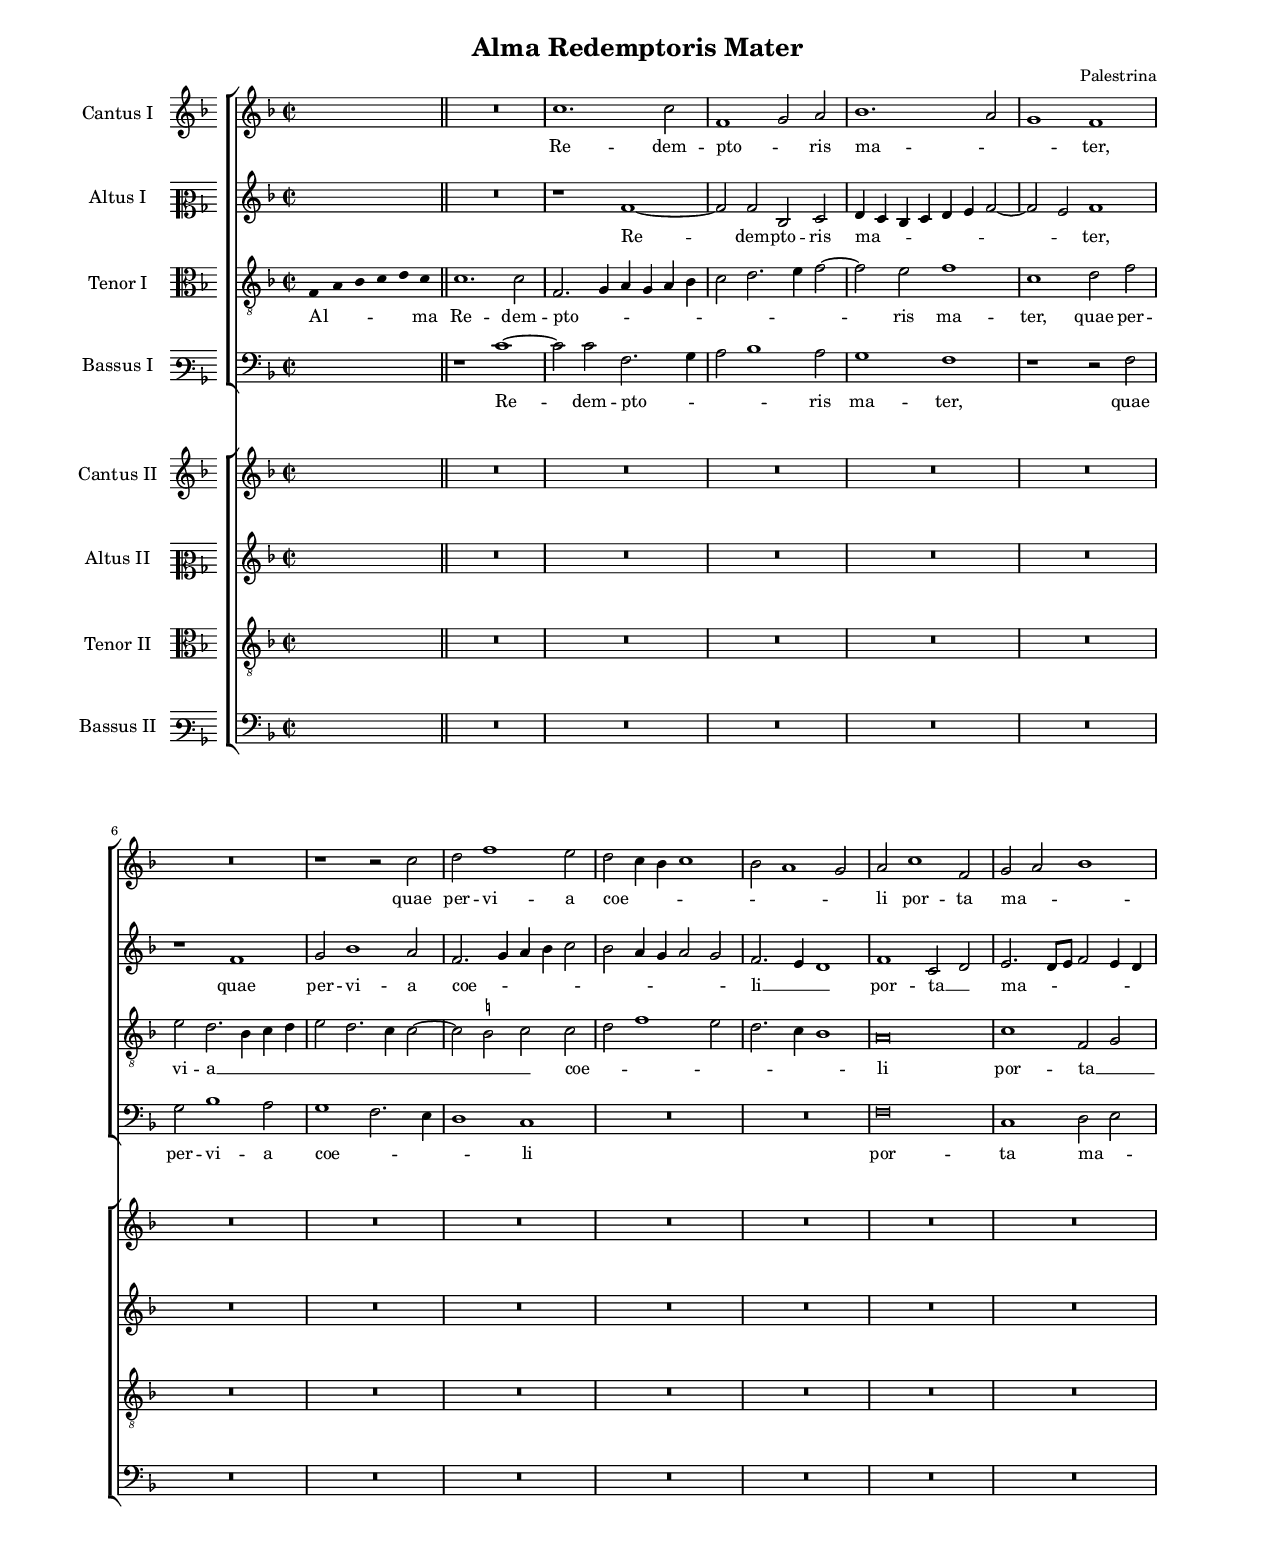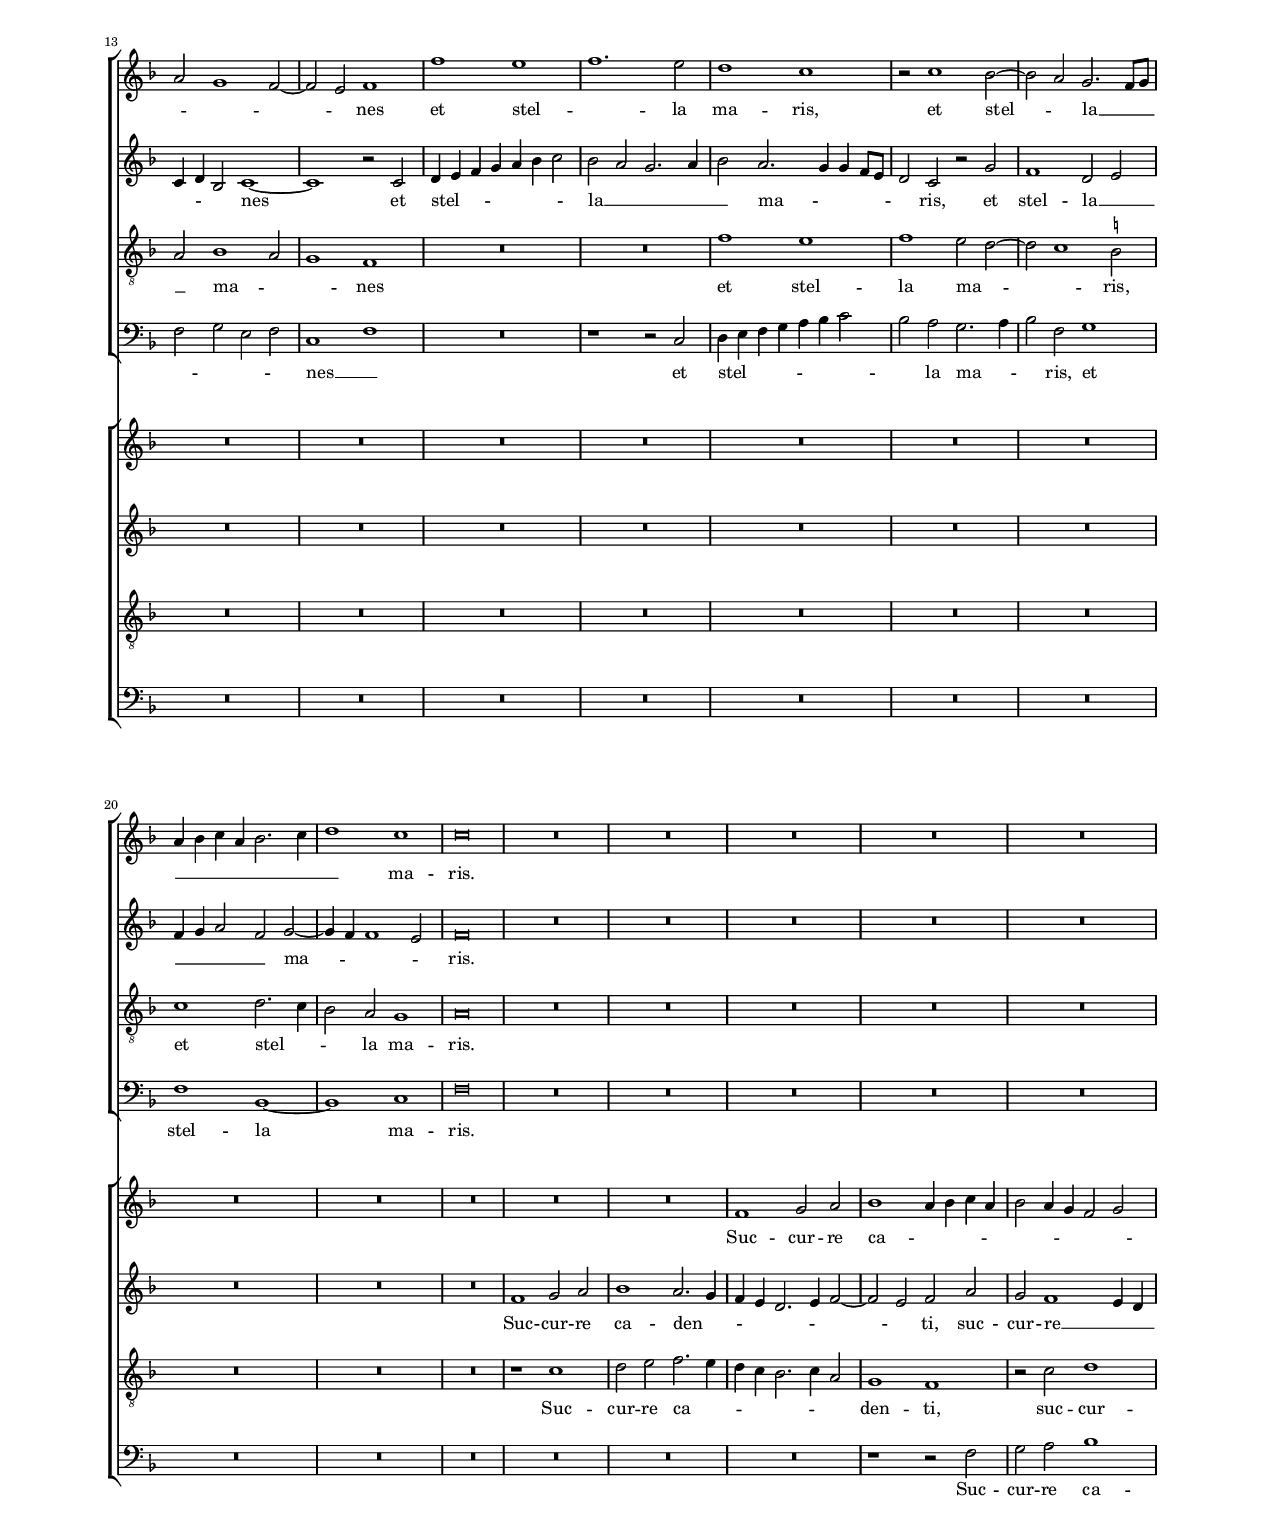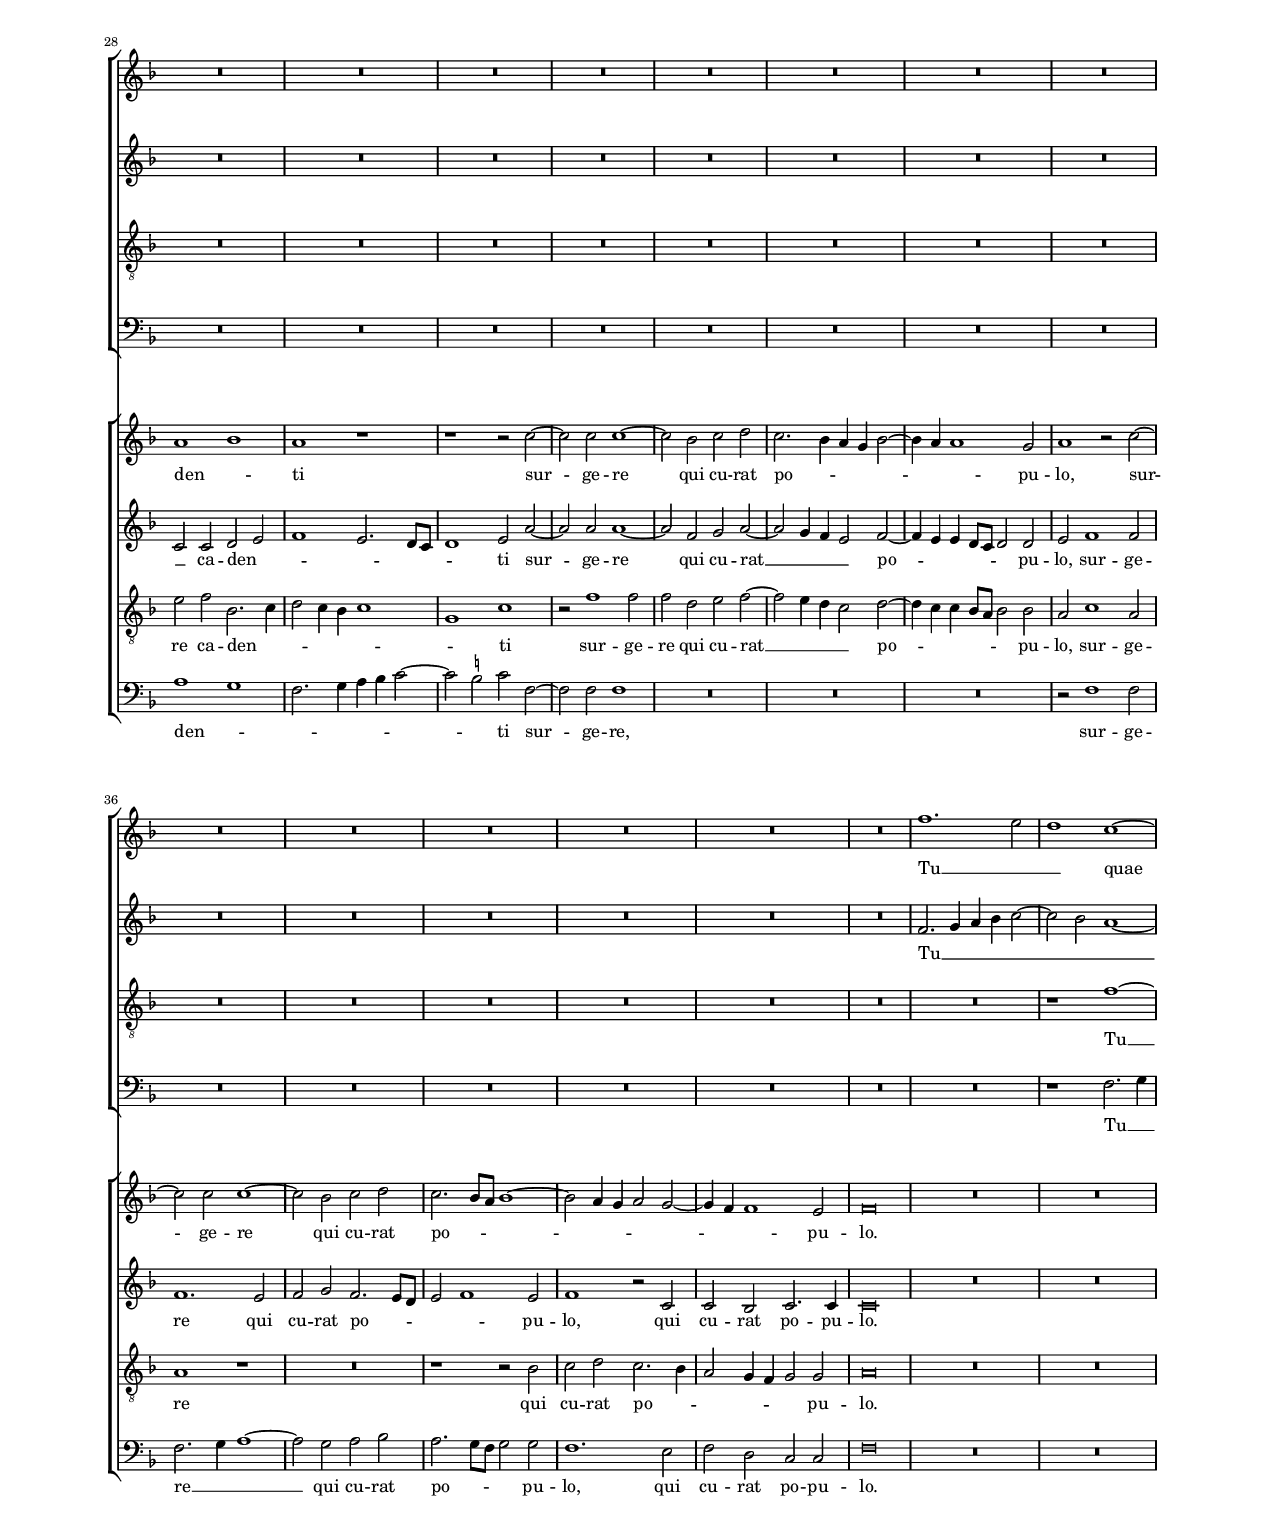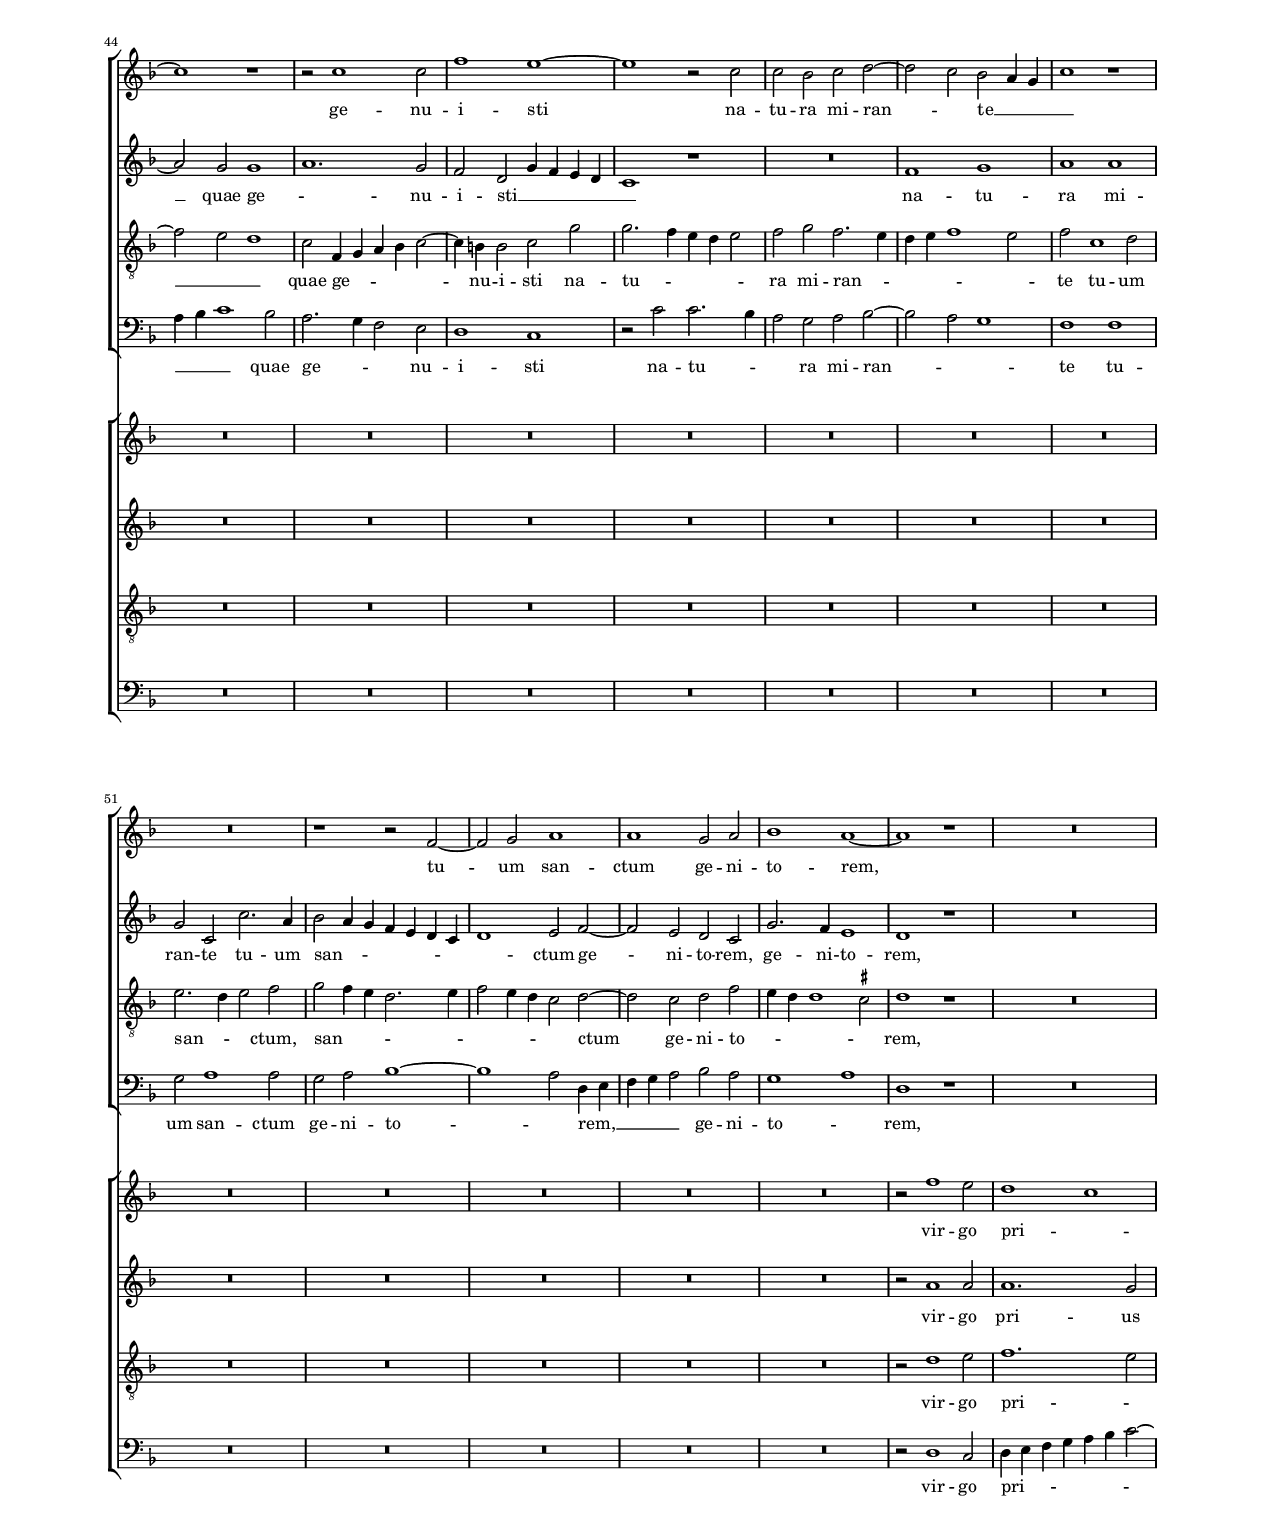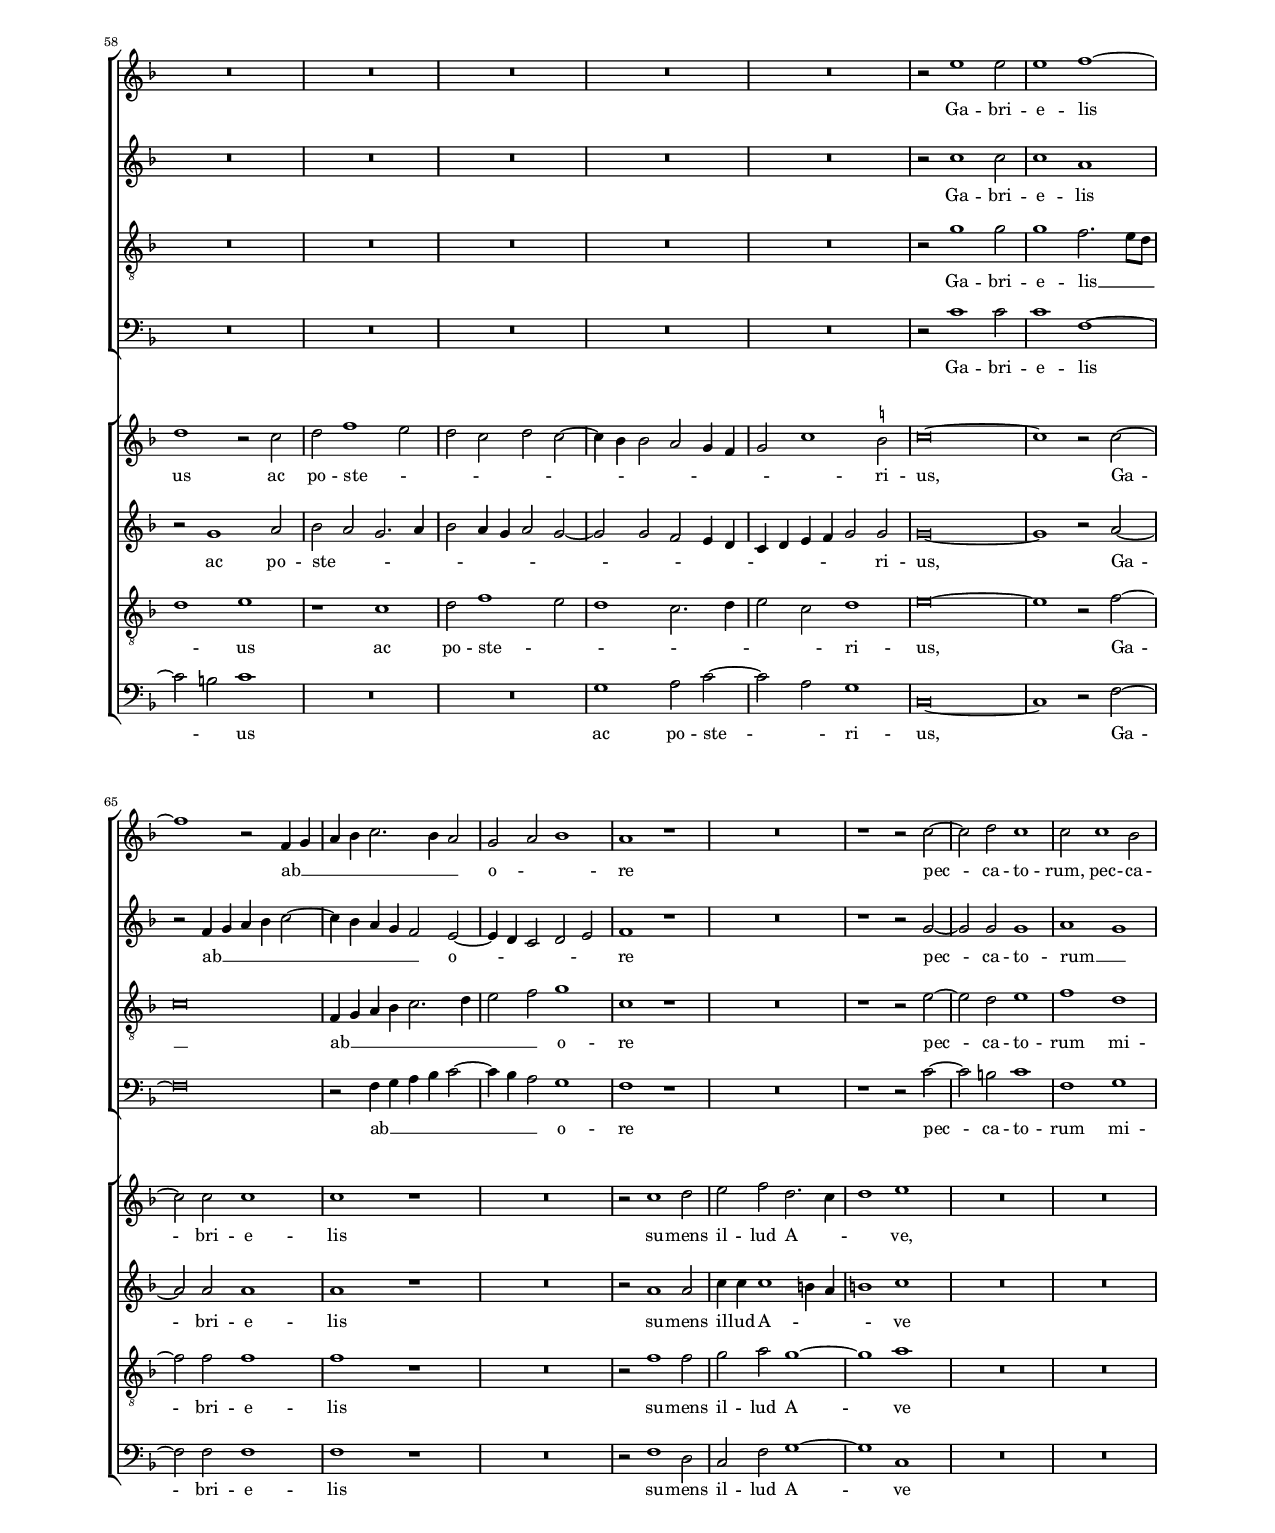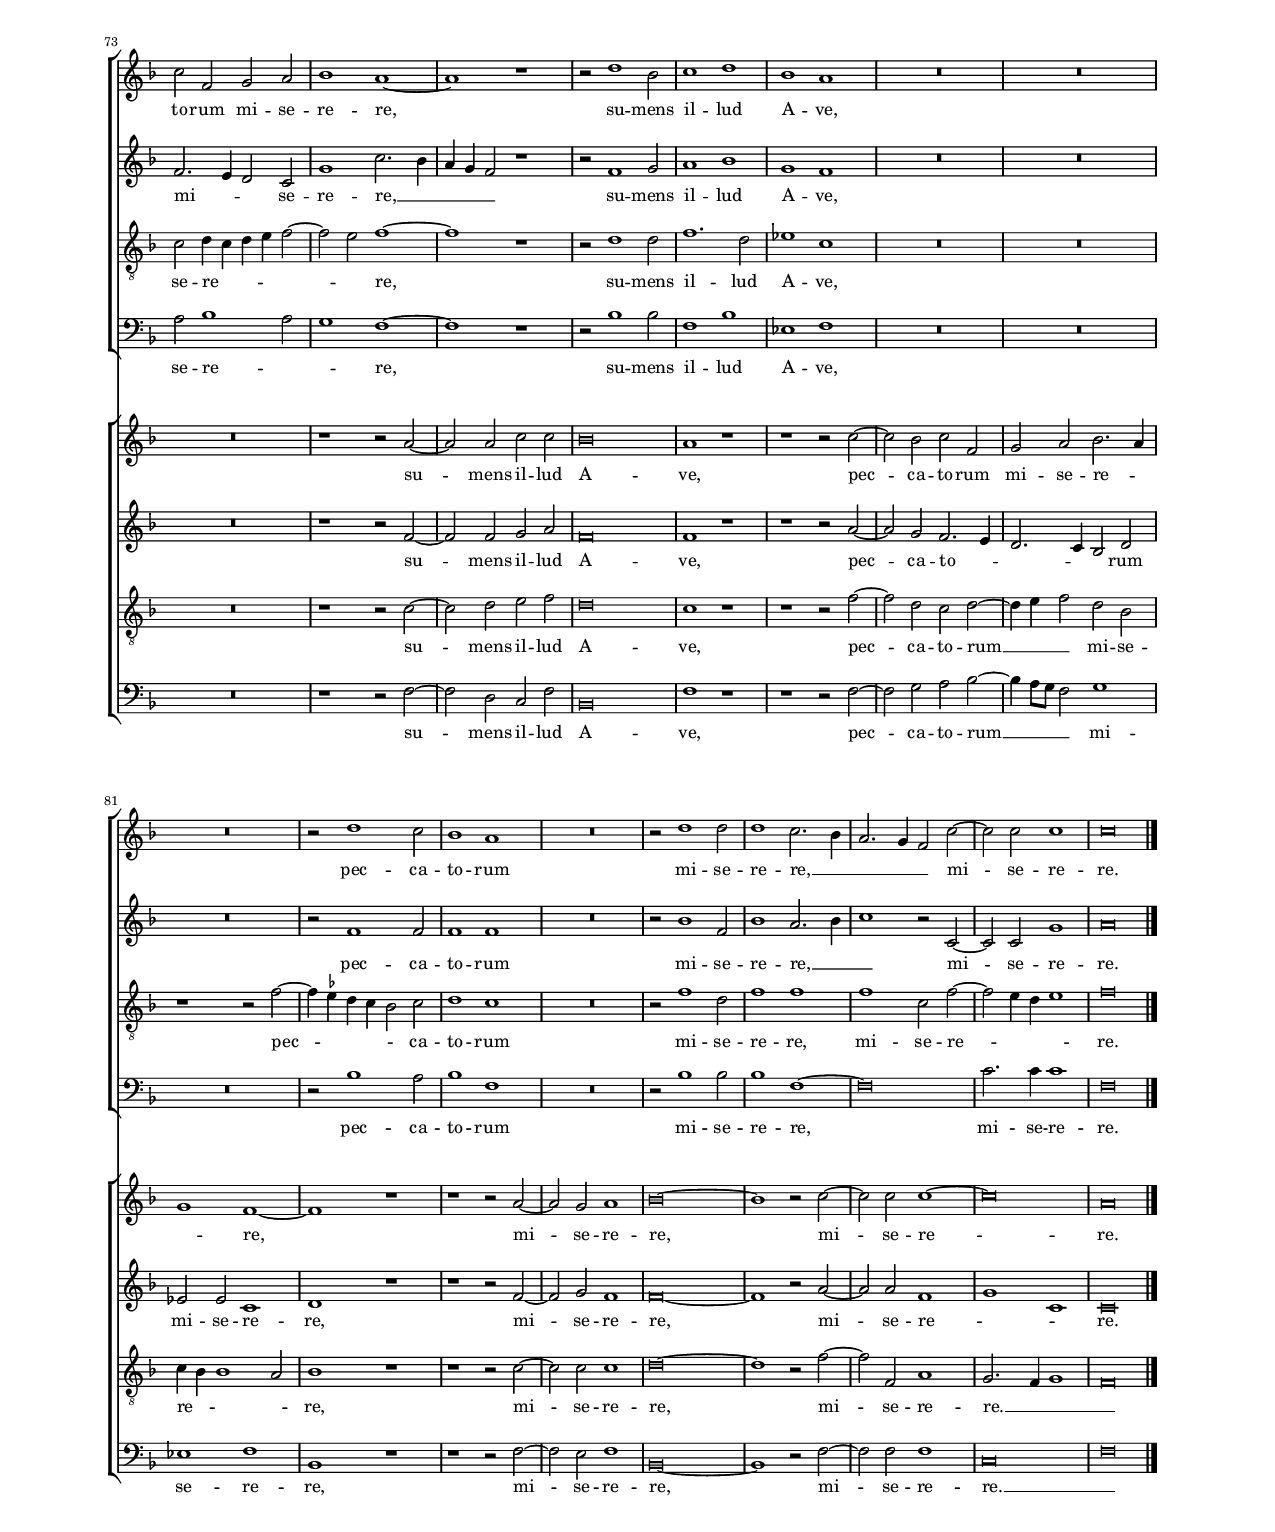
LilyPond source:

\header 
{
	title="Alma Redemptoris Mater"
	composer="Palestrina"
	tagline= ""
}

\version "2.18.2"
\include "deutsch.ly"
#(set-global-staff-size 14)
#(set-default-paper-size "letter")
#(ly:set-option 'point-and-click #f)


\paper
	{
	top-margin = 1.5 \cm
	bottom-margin = 1.5 \cm
	left-margin = 2 \cm
	right-margin = 2 \cm
	print-page-number = ##f
	ragged-bottom = ##t
	ragged-last-bottom = ##t
	system-system-spacing = #'((basic-distance . 19) (minimum-distance . 14) (padding . 6) (strechability . 250))
	}


global =  
	{
	\key f \major
	\time 2/2 \set Score.measureLength = #(ly:make-moment 3/2)
        \skip 4*6 \bar "||" \set Score.measureLength = #(ly:make-moment 2/1)
        \set Score.currentBarNumber = #1
        \skip 1*178 \bar "|."
	}

	ficta = { \once \set suggestAccidentals = ##t }
	
	forget = #(define-music-function (parser location music) (ly:music?) #{
	\accidentalStyle forget
	$music
	\accidentalStyle default
	#})

	
incipitcantusprimus = \markup { \score {
	{
	\set Staff.instrumentName = \markup { \fontsize #1 "Cantus I" }
	\key f \major
	\clef violin
	s4 \bar ""
	}
	\layout  {
	raggedright = ##t
	indent = 1.7 \cm
	line-width = 1.7\cm
	\context { \Staff \remove Time_signature_engraver }
	\override Staff.Clef.Y-extent = #'(0 . 0)
	}} \hspace #1 }
      
incipitaltusprimus = \markup { \score {
	{
	\set Staff.instrumentName = \markup { \fontsize #1 "Altus I" }
	\key f \major
	\clef mezzosoprano
	s4 \bar ""
	}
	\layout  {
	raggedright = ##t
	indent = 1.7 \cm
	line-width = 1.7\cm
	\context { \Staff \remove Time_signature_engraver }
	\override Staff.Clef.Y-extent = #'(0 . 0)
	}} \hspace #1 }
      
incipittenorprimus = \markup { \score {
	{
	\set Staff.instrumentName = \markup { \fontsize #1 "Tenor I" }
	\key f \major
	\clef alto
	s4 \bar ""
	}
	\layout  {
	raggedright = ##t
	indent = 1.7 \cm
	line-width = 1.7\cm
	\context { \Staff \remove Time_signature_engraver }
	\override Staff.Clef.Y-extent = #'(0 . 0)
	}} \hspace #1 }


incipitbassusprimus = \markup { \score {
	{
	\set Staff.instrumentName = \markup { \fontsize #1 "Bassus I" }
	\key f \major
	\clef varbaritone
	s4 \bar ""
	}
	\layout  {
	raggedright = ##t
	indent = 1.7 \cm
	line-width = 1.7\cm
	\context { \Staff \remove Time_signature_engraver }
	\override Staff.Clef.Y-extent = #'(0 . 0)
	}} \hspace #1 }

incipitcantussecundus = \markup { \score {
	{
	\set Staff.instrumentName = \markup { \fontsize #1 "Cantus II" }
	\key f \major
	\clef violin
	s4 \bar ""
	}
	\layout  {
	raggedright = ##t
	indent = 1.7 \cm
	line-width = 1.7\cm
	\context { \Staff \remove Time_signature_engraver }
	\override Staff.Clef.Y-extent = #'(0 . 0)
	}} \hspace #1 }


incipitaltussecundus = \markup { \score {
	{
	\set Staff.instrumentName = \markup { \fontsize #1 "Altus II" }
	\key f \major
	\clef mezzosoprano
	s4 \bar ""
	}
	\layout  {
	raggedright = ##t
	indent = 1.7 \cm
	line-width = 1.7\cm
	\context { \Staff \remove Time_signature_engraver }
	\override Staff.Clef.Y-extent = #'(0 . 0)
	}} \hspace #1 }


incipittenorsecundus = \markup { \score {
	{
	\set Staff.instrumentName = \markup { \fontsize #1 "Tenor II" }
	\key f \major
	\clef alto
	s4 \bar ""
	}
	\layout  {
	raggedright = ##t
	indent = 1.7 \cm
	line-width = 1.7\cm
	\context { \Staff \remove Time_signature_engraver }
	\override Staff.Clef.Y-extent = #'(0 . 0)
	}} \hspace #1 }	


incipitbassussecundus = \markup { \score {
	{
	\set Staff.instrumentName = \markup { \fontsize #1 "Bassus II" }
	\key f \major
	\clef varbaritone
	s4 \bar ""
	}
	\layout  {
	raggedright = ##t
	indent = 1.7 \cm
	line-width = 1.7\cm
	\context { \Staff \remove Time_signature_engraver }
	\override Staff.Clef.Y-extent = #'(0 . 0)
	}} \hspace #1 }


cantusprimus =  \relative c''
	{
	s1.
        R\breve
	c1. c2
	f,1 g2 a
%5
	b1. a2
	g1 f |
	R\breve
	r1 r2 c'
	d2 f1 e2
%10
	d2 c4 b c1
	b2 a1 g2 |
	a2 c1 f,2
	g2 a b1
	a2 g1 f2~
%15
	f2 e f1 |
	f'1 e
	f1. e2
	d1 c
	r2 c1 b2~
%20
	b2 a g2. f8 g |
	a4 b c a b2. c4
	d1 c
	c\breve
	R\breve
%25
	R\breve |
	R\breve
	R\breve
	R\breve
	R\breve
%30
	R\breve |
	R\breve
	R\breve
	R\breve
	R\breve
%35
	R\breve |
	R\breve
	R\breve
	R\breve
	R\breve
%40
	R\breve |
	R\breve
	R\breve |
	f1. e2
	d1 c~
%45
	c1 r |
	r2 c1 c2
	f1 e~
	e1 r2 c
	c2 b c d~
%50
	d2 c b a4 g |
	c1 r
	R\breve
	r1 r2 f,~
	f2 g a1
%55
	a1 g2 a |
	b1 a~
	a1 r
	R\breve
	R\breve
%60
	R\breve |
	R\breve
	R\breve
	R\breve
	r2 e'1 e2
%65
	e1 f~ |
	f1 r2 f,4 g
	a4 b c2. b4 a2
	g2 a b1
	a1 r
%70
	R\breve |
	r1 r2 c~
	c2 d c1
	c2 c1 b2
	c2 f, g a
%75
	b1 a~ |
	a1 r
	r2 d1 b2
	c1 d
	b1 a
%80
	R\breve |
	R\breve
	R\breve
	r2 d1 c2
	b1 a
%85
	R\breve |
	r2 d1 d2
	d1 c2. b4
	a2. g4 f2 c'~
	c2 c c1
%90
        c\breve |
        }


altusprimus =  \relative c' 
        {
	s1.
	R\breve
	r1 f~
	f2 f b, c
%5
	d4 c b c d e f2~ |
	f2 e f1
	r1 f
	g2 b1 a2
	f2. g4 a b c2
%10
	b2 a4 g a2 g |
	f2. e4 d1
	f1 c2 d
	e2. d8 e f2 e4 d
	c4 d b2 c1~
%15
	c1 r2 c |
	d4 e f g a b c2
	b2 a g2. a4
	b2 a2. g4 g f8 e
	d2 c r g'
%20
	f1 d2 e |
	f4 g a2 f g~
	g4 f f1 e2
	f\breve
	R\breve
%25
	R\breve |
	R\breve
	R\breve
	R\breve
	R\breve
%30
	R\breve |
	R\breve
	R\breve
	R\breve
	R\breve
%35
	R\breve |
	R\breve
	R\breve
	R\breve
	R\breve
%40
	R\breve |
	R\breve
	R\breve |
	f2. g4 a b c2~
	c2 b a1~
%45
	a2 g g1 |
	a1. g2
	f2 d g4 f e d
	c1 r
	R\breve
%50
	f1 g |
	a1 a
	g2 c, c'2. a4
	b2 a4 g f e d c
	d1 e2 f~
%55
	f2 e d c |
	g'2. f4 e1
	d1 r
	R\breve
	R\breve
%60
	R\breve |
	R\breve
	R\breve
	R\breve
	r2 c'1 c2
%65
	c1 a |
	r2 f4 g a b c2~
	c4 b a g f2 e~
	e4 d c2 d e
	f1 r
%70
	R\breve |
	r1 r2 g~
	g2 g g1
	a1 g
	f2. e4 d2 c
%75
	g'1 c2. b4 |
	a4 g f2 r1
	r2 f1 g2
	a1 b
	g1 f
%80
	R\breve |
	R\breve
	R\breve
	r2 f1 f2
	f1 f
%85
	R\breve |
	r2 b1 f2
	b1 a2. b4
	c1 r2 c,~
	c2 c g'1
%90
	a\breve |
	}


tenorprimus =  \relative c' 
	{
	\hide Stem f,4 a b c d c \undo \hide Stem
	c1. c2
	f,2. g4 a g a b
	c2 d2. e4 f2~
%5
	f2 e f1 |
	c1 d2 f
	e2 d2. b4 c d
	e2 d2. c4 c2~
	c2 \ficta h c2 c
%10
	d2 f1 e2 |
	d2. c4 b1
	a\breve
	c1 f,2 g
	a2 b1 a2
%15
	g1 f |
	R\breve
	R\breve
	f'1 e
	f1 e2 d~
%20
	d2 c1 \ficta h2
	c1 d2. c4
	b2 a g1
	a\breve
	R\breve
%25
	R\breve |
	R\breve
	R\breve
	R\breve
	R\breve
%30
	R\breve |
	R\breve
	R\breve
	R\breve
	R\breve
%35
	R\breve |
	R\breve
	R\breve
	R\breve
	R\breve
%40
	R\breve |
	R\breve
	R\breve |
	R\breve
	r1 f'~
%45
	f2 e d1 |
	c2 f,4 g a b c2~
	c4 h h2 c g'
	g2. f4 e d e2
	f2 g f2. e4
%50
	d4 e f1 e2 |
	f2 c1 d2
	e2. d4 e2 f
	g2 f4 e d2. e4
	f2 e4 d c2 d~
%55
	d2 c d f |
	e4 d d1 \ficta cis2
	d1 r
	R\breve
	R\breve
%60
	R\breve |
	R\breve
	R\breve
	R\breve
	r2 g1 g2
%65
	g1 f2. e8 d |
	c\breve
	f,4 g a b c2. d4
	e2 f g1
	c,1 r
%70
	R\breve |
	r1 r2 e~
	e2 d e1
	f1 d
	c2 d4 c d e f2~
%75
	f2 e f1~ |
	f1 r
	r2 d1 d2
	f1. d2
	es1 c
%80
	R\breve |
	R\breve
	r1 r2 f~
	f4 \ficta es d c b2 c
	d1 c
%85
	R\breve |
	r2 f1 d2
	f1 f
	f1 c2 f~
	f2 e4 d e1
%90
	f\breve |
	}


bassusprimus  =  \relative c 
	{
	s1.
	r1 c'~
	c2 c f,2. g4
	a2 b1 a2
%5
	g1 f |
	r1 r2 f
	g2 b1 a2
	g1 f2. e4
	d1 c
%10
	R\breve |
	R\breve
	f\breve
	c1 d2 e
	f2 g e f
%15
	c1 f |
	R\breve
	r1 r2 c
	d4 e f g a b c2
	b2 a g2. a4
%20
	b2 f g1 |
	f1 b,~
	b1 c
	f\breve |
	R\breve
%25
	R\breve |
	R\breve
	R\breve
	R\breve
	R\breve
%30
	R\breve |
	R\breve
	R\breve
	R\breve
	R\breve
%35
	R\breve |
	R\breve
	R\breve
	R\breve
	R\breve
%40
	R\breve |
	R\breve
	R\breve |
	R\breve
	r1 f2. g4
%45
	a4 b c1 b2 |
	a2. g4 f2 e
	d1 c
	r2 c' c2. b4
	a2 g a b~
%50
	b2 a g1 |
	f1 f
	g2 a1 a2
	g2 a b1~
	b1 a2 d,4 e
%55
	f4 g a2 b a |
	g1 a
	d,1 r
	R\breve
	R\breve
%60
	R\breve |
	R\breve
	R\breve
	R\breve
	r2 c'1 c2
%65
	c1 f,~ |
	f\breve
	r2 f4 g a b c2~
	c4 b a2 g1
	f1 r
%70
	R\breve |
	r1 r2 c'~
	c2 h c1
	f,1 g
	a2 b1 a2
%75
	g1 f~ |
	f1 r
	r2 b1 b2
	f1 b
	es,1 f
%80
	R\breve |
	R\breve
	R\breve
	r2 b1 a2
	b1 f
%85
	R\breve |
	r2 b1 b2
	b1 f~
	f\breve
	c'2. c4 c1
%90
	f,\breve |
	}
        

cantussecundus =  \relative c''
	{
	s1.
	R\breve
	R\breve
	R\breve
%5
	R\breve |
	R\breve
	R\breve
	R\breve
	R\breve
%10
	R\breve |
	R\breve
	R\breve
	R\breve
	R\breve
%15
	R\breve |
	R\breve
	R\breve
	R\breve
	R\breve
%20
	R\breve |
	R\breve
	R\breve 
	R\breve |
	R\breve
%25
	R\breve
        f,1 g2 a |
	b1 a4 b c a
	b2 a4 g f2 g
	a1 b
%30
        a1 r
	r1 r2 c~ |
	c2 c c1~
	c2 b c d
	c2. b4 a g b2~
%35
        b4 a a1 g2
	a1 r2 c~ |
	c2 c c1~
	c2 b c d
	c2. b8 a b1~
%40
        b2 a4 g a2 g~
	g4 f f1 e2 |
	f\breve |
	R\breve
	R\breve
%45
	R\breve |
	R\breve
	R\breve
	R\breve
	R\breve
%50
	R\breve |
	R\breve
	R\breve
	R\breve
	R\breve
%55
	R\breve |
	R\breve
	r2 f'1 e2
	d1 c
	d1 r2 c
%60
	d2 f1 e2 |
	d2 c d c~
	c4 b b2 a g4 f
	g2 c1 \ficta h2
	c\breve~
%65
	c1 r2 c~ |
	c2 c c1
	c1 r
	R\breve
	r2 c1 d2
%70
	e2 f d2. c4 |
	d1 e
	R\breve
	R\breve
	R\breve
%75
	r1 r2 a,~ |
	a2 a c c
	b\breve
	a1 r
	r1 r2 c~
%80
	c2 b c f, |
	g2 a b2. a4
	g1 f~
	f1 r
	r1 r2 a~
%85
	a2 g a1 |
	b\breve~
	b1 r2 c~
	c2 c c1~
	c\breve
%90
	a\breve |
	}


altussecundus =  \relative c'
	{
	s1.
	R\breve
	R\breve
	R\breve
%5
	R\breve |
	R\breve
	R\breve
	R\breve
	R\breve
%10
	R\breve |
	R\breve
	R\breve
	R\breve
	R\breve
%15
	R\breve |
	R\breve
	R\breve
	R\breve
	R\breve
%20
	R\breve |
	R\breve
        R\breve
	R\breve |
	f1 g2 a
%25
        b1 a2. g4
	f4 e d2. e4 f2~ |
	f2 e f a
	g2 f1 e4 d
	c2 c d e
%30
        f1 e2. d8 c
	d1 e2 a~ |
	a2 a a1~
	a2 f g a~
	a2 g4 f e2 f~
%35
        f4 e e d8 c d2 d
	e2 f1 f2 |
	f1. e2
	f2 g f2. e8 d
	e2 f1 e2
%40
        f1 r2 c
	c2 b c2. c4
	c\breve |
	R\breve
	R\breve
%45
	R\breve |
	R\breve
	R\breve
	R\breve
	R\breve
%50
	R\breve |
	R\breve
	R\breve
	R\breve
	R\breve
%55
	R\breve |
	R\breve
	r2 a'1 a2
	a1. g2
	r2 g1 a2
%60
	b2 a g2. a4 |
	b2 a4 g a2 g~
	g2 g f e4 d
	c4 d e f g2 g
	g\breve~
%65
	g1 r2 a~ |
	a2 a a1
	a1 r
	R\breve
	r2 a1 a2
%70
	c4 c c1 h4 a |
	h1 c
	R\breve
	R\breve
	R\breve
%75
	r1 r2 f,~ |
	f2 f g a
	f\breve
	f1 r
	r1 r2 a~
%80
	a2 g f2. e4 |
	d2. c4 b2 d
	es2 es c1
	d1 r
	r1 r2 f~
%85
	f2 g f1 |
	f\breve~
	f1 r2 a~
	a2 a f1
	g1 c,
%90
	c\breve |
      }


tenorsecundus =  \relative c'
	{
	s1.
	R\breve
	R\breve
	R\breve
%5
	R\breve |
	R\breve
	R\breve
	R\breve
	R\breve
%10
	R\breve |
	R\breve
	R\breve
	R\breve
	R\breve
%15
	R\breve |
	R\breve
	R\breve
	R\breve
	R\breve
%20
	R\breve |
	R\breve
        R\breve
	R\breve |
	r1 c
%25
        d2 e f2. e4
	d4 c b2. c4 a2 |
	g1 f
	r2 c' d1
	e2 f b,2. c4
%30
        d2 c4 b c1
	g1 c |
	r2 f1 f2
	f2 d e f~
	f2 e4 d c2 d~
%35
        d4 c c b8 a b2 b
	a2 c1 a2 |
	a1 r
	R\breve
	r1 r2 b
%40
        c2 d c2. b4
	a2 g4 f g2 g |
	a\breve |
	R\breve
	R\breve
%45
	R\breve |
	R\breve
	R\breve
	R\breve
	R\breve
%50
	R\breve |
	R\breve
	R\breve
	R\breve
	R\breve
%55
	R\breve |
	R\breve
	r2 d1 e2
	f1. e2
	d1 e
%60
	r1 c |
	d2 f1 e2
	d1 c2. d4
	e2 c d1
	e\breve~
%65
	e1 r2 f~ |
	f2 f f1
	f1 r
	R\breve
	r2 f1 f2
%70
	g2 a g1~ |
	g1 a
	R\breve
	R\breve
	R\breve
%75
	r1 r2 c,~ |
	c2 d e f
	d\breve
	c1 r
	r1 r2 f~
%80
	f2 d c d~ |
	d4 e f2 d b
	c4 b b1 a2
	b1 r
	r1 r2 c~
%85
	c2 c c1 |
	d\breve~
	d1 r2 f~
	f2 f, a1
	g2. f4 g1
%90
	f\breve |
	}


bassussecundus =  \relative c
	{
	s1.
	R\breve
	R\breve
	R\breve
%5
	R\breve |
	R\breve
	R\breve
	R\breve
	R\breve
%10
	R\breve |
	R\breve
	R\breve
	R\breve
	R\breve
%15
	R\breve |
	R\breve
	R\breve
	R\breve
	R\breve
%20
	R\breve |
	R\breve
	R\breve
	R\breve |
	R\breve
%25
	R\breve |
	R\breve
	r1 r2 f
	g2 a b1
	a1 g
%30
	f2. g4 a b c2~ |
	c2 \ficta h c f,~
	f2 f f1
	R\breve
	R\breve
%35
	R\breve |
	r2 f1 f2
	f2. g4 a1~
	a2 g a b
	a2. g8 f g2 g
%40
	f1. e2 |
	f2 d c c
	f\breve |
	R\breve
	R\breve
%45
	R\breve |
	R\breve
	R\breve
	R\breve
	R\breve
%50
	R\breve |
	R\breve
	R\breve
	R\breve
	R\breve
%55
	R\breve |
	R\breve
	r2 d1 c2
	d4 e f g a b c2~
	c2 h c1
%60
	R\breve |
	R\breve
	g1 a2 c~
	c2 a g1
	c,\breve~
%65
	c1 r2 f~ |
	f2 f f1
	f1 r
	R\breve
	r2 f1 d2
%70
	c2 f g1~ |
	g1 c,
	R\breve
	R\breve
	R\breve
%75
	r1 r2 f~ |
	f2 d c f
	b,\breve
	f'1 r
	r1 r2 f~
%80
	f2 g a b~ |
	b4 a8 g f2 g1
	es1 f
	b,1 r
	r1 r2 f'~
%85
	f2 e f1 |
	b,\breve ~
	b1 r2 f'~
	f2 f f1
	c\breve
%90
	f\breve |
	}


lyricscantusprimus = \lyricmode {
	Re -- dem -- pto -- _ ris ma -- _ _ ter,
        quae per -- vi -- a coe -- _ _ _ _ _ _ li por -- ta ma -- _ _ _ _ _ _ nes
        et stel -- _ la ma -- ris,
        et stel -- _ la __ _ _ _ _ _ _ _ _ _ ma -- ris.
        Tu __ _ _ quae ge -- nu -- i -- sti na -- tu -- ra mi -- ran -- _ te __ _ _ _
        tu -- um san -- ctum ge -- ni -- to -- rem,
        Ga -- bri -- e -- lis ab __ _ _ _ _ _ _ o -- _ _ re
        pec -- ca -- to -- rum,
        pec -- ca -- to -- rum mi -- se -- re -- re,
        su -- mens il -- lud A -- ve,
        pec -- ca -- to -- rum mi -- se -- re -- re, __ _ _ _ _
        mi -- se -- re -- re.
        }


lyricsaltusprimus = \lyricmode {
	Re -- dem -- pto -- ris ma -- _ _ _ _ _ _ _ ter,
        quae per -- vi -- a coe -- _ _ _ _ _ _ _ _ _ li __ _ _ por -- ta __ _ ma -- _ _ _ _ _ _ _ _ nes
        et stel -- _ _ _ _ _ _ la __ _ _ _ _ ma -- _ _ _ _ _ ris,
        et stel -- la __ _ _ _ _ _ ma -- _ _ _ ris.
        Tu __ _ _ _ _ _ _ quae ge -- _ nu -- i -- sti __ _ _ _ _ _ na -- tu -- ra mi -- ran -- te
        tu -- um san -- _ _ _ _ _ _ _ ctum ge -- ni -- to -- rem,
        ge -- ni -- to -- rem,
        Ga -- bri -- e -- lis ab __ _ _ _ _ _ _ _ _ o -- _ _ _ _ re
        pec -- ca -- to -- rum __ _ mi -- _ _ se -- re -- re, __ _ _ _ _
        su -- mens il -- lud A -- ve,
        pec -- ca -- to -- rum mi -- se -- re -- re, __ _ _
        mi -- se -- re -- re.
	}


lyricstenorprimus = \lyricmode {
	Al -- _ _ _ _ ma
        Re -- dem -- pto -- _ _ _ _ _ _ _ _ _ ris ma -- ter,
        quae per -- vi -- a __ _ _ _ _ _ _ _ _ _ coe -- _ _ _ _ _ _ li por -- ta __ _ _ ma -- _ _ nes
        et stel -- la ma -- _ _ ris,
        et stel -- _ _ la ma -- ris.
        Tu __ _ _ quae ge -- _ _ _ _ nu -- i -- sti na -- tu -- _ _ _ _ ra mi -- ran -- _ _ _ _ _ te
        tu -- um san -- _ _ ctum,
        san -- _ _ _ _ _ _ _ _ ctum ge -- ni -- to -- _ _ _ _ rem,
        Ga -- bri -- e -- lis __ _ _ _ ab __ _ _ _ _ _ _ _ o -- re
        pec -- ca -- to -- rum mi -- se -- re -- _ _ _ _ _ re,
        su -- mens il -- lud A -- ve,
        pec -- _ _ _ _ ca -- to -- rum mi -- se -- re -- re,
        mi -- se -- re -- _ _ _ re.
	}


lyricsbassusprimus = \lyricmode {
	Re -- dem -- pto -- _ _ _ ris ma -- ter,
        quae per -- vi -- a coe -- _ _ _ li por -- ta ma -- _ _ _ _ _ nes __ _
        et stel -- _ _ _ _ _ _ _ la ma -- _ _ ris,
        et stel -- la ma -- ris.
        Tu __ _ _ _ _ quae ge -- _ _ nu -- i -- sti na -- tu -- _ _ ra mi -- ran -- _ _ te
        tu -- um san -- ctum ge -- ni -- to -- _ rem, __ _ _ _ _
        ge --  ni -- to -- _ rem,
        Ga -- bri -- e -- lis ab __ _ _ _ _ _ _ o -- re
        pec -- ca -- to -- rum mi -- se -- re -- _ _ re,
        su -- mens il -- lud A -- ve,
        pec -- ca -- to -- rum mi -- se -- re -- re,
        mi -- se -- re -- re.
	}


lyricscantussecundus = \lyricmode {
	Suc -- cur -- re ca -- _ _ _ _ _ _ _ _ _ den -- _ ti
        sur -- ge -- re qui cu -- rat po -- _ _ _ _ _ _ pu -- lo,
        sur -- ge -- re qui cu -- rat po -- _ _ _ _ _ _ _ _ _ pu -- lo.
        vir -- go pri -- _ us ac po -- ste -- _ _ _ _ _ _ _ _ _ _ _ _ ri -- us,
        Ga -- bri -- e -- lis
        su -- mens il -- lud A -- _ _ ve,
        su -- mens il -- lud A -- ve,
        pec -- ca -- to -- rum mi -- se -- re -- _ _ re,
        mi -- se -- re -- re,
        mi -- se -- re -- re.
	}


lyricsaltussecundus = \lyricmode {
	Suc -- cur -- re ca -- den -- _ _ _ _ _ _ _ ti,
        suc -- cur -- re __ _ _ _ ca -- den -- _ _ _ _ _ _ ti
        sur -- ge -- re qui cu -- rat __ _ _ _ po -- _ _ _ _ _ pu -- lo,
        sur -- ge -- re qui cu -- rat po -- _ _ _ _ pu -- lo,
        qui cu -- rat po -- pu -- lo.
        vir -- go pri -- us ac po -- ste -- _ _ _ _ _ _ _ _ _ _ _ _ _ _ _ _ _ ri -- us,
        Ga -- bri -- e -- lis
        su -- mens il -- lud A -- _ _ _ ve
        su -- mens il -- lud A -- ve,
        pec -- ca -- to -- _ _ _ _ rum mi -- se -- re -- re,
        mi -- se -- re -- re,
        mi -- se -- re -- _ _ re.
	}
	

lyricstenorsecundus = \lyricmode {
	Suc -- cur -- re ca -- _ _ _ _ _ _ den -- ti,
        suc -- cur -- re ca -- den -- _ _ _ _ _ _ ti
        sur -- ge -- re qui cu -- rat __ _ _ _ po -- _ _ _ _ _ pu -- lo,
        sur -- ge -- re qui cu -- rat po -- _ _ _ _ _ pu -- lo.
        vir -- go pri -- _ _ us ac po -- ste -- _ _ _ _ _ _ ri -- us,
        Ga -- bri -- e -- lis
        su -- mens il -- lud A -- ve
        su -- mens il -- lud A -- ve,
        pec -- ca -- to -- rum __ _ _ mi -- se -- re -- _ _ _ re,
        mi -- se -- re -- re,
        mi -- se -- re -- re. __ _ _ _
	}


lyricsbassussecundus = \lyricmode {
	Suc -- cur -- re ca -- den -- _ _ _ _ _ _ _ ti
        sur -- ge -- re,
        sur -- ge -- re __ _ _ qui cu -- rat po -- _ _ _ pu -- lo,
        qui cu -- rat po -- pu -- lo.
        vir -- go pri -- _ _ _ _ _ _ _ us ac po -- ste -- _ ri -- us,
        Ga -- bri -- e -- lis
        su -- mens il -- lud A -- ve
        su -- mens il -- lud A -- ve,
        pec -- ca -- to -- rum __ _ _ _ mi -- se -- re -- re,
        mi -- se -- re -- re,
        mi -- se -- re -- re. __ _
	}


\score
{	% \transpose {
	
<<
	\new ChoirStaff \with { \override StaffGrouper.staffgroup-staff-spacing.basic-distance = #15 
				\override StaffGrouper.staff-staff-spacing.basic-distance = #12 }
	<<
	
	\new Staff << \global
	\new Voice="v1" {
		\set Staff.instrumentName=\incipitcantusprimus
		\set Staff.midiInstrument = "reed organ"
		\clef violin
		\cantusprimus }
	\new Lyrics \lyricsto "v1" {\lyricscantusprimus }
	>>
	
	\new Staff << \global
	\new Voice="v2" {
		\set Staff.instrumentName=\incipitaltusprimus
		\set Staff.midiInstrument = "reed organ"
		\clef violin 
		\altusprimus }
	\new Lyrics \lyricsto "v2" {\lyricsaltusprimus }
	>>
	
	\new Staff << \global
	\new Voice="v3" {
		\set Staff.instrumentName=\incipittenorprimus
		\set Staff.midiInstrument = "reed organ"
		\clef "G_8"
		\tenorprimus }
	\new Lyrics \lyricsto "v3" {\lyricstenorprimus }
	>>
	
	\new Staff << \global
	\new Voice="v4" {
		\set Staff.instrumentName=\incipitbassusprimus
		\set Staff.midiInstrument = "reed organ"
		\clef bass 
		\bassusprimus }
	\new Lyrics \lyricsto "v4" {\lyricsbassusprimus}
	>>
	>>
	
	\new ChoirStaff \with { \override StaffGrouper.staff-staff-spacing.basic-distance = #12 }
	<<
	
	\new Staff << \global
	\new Voice="v5" {
		\set Staff.instrumentName=\incipitcantussecundus
		\set Staff.midiInstrument = "reed organ"
		\clef violin
		\cantussecundus }
	\new Lyrics \lyricsto "v5" {\lyricscantussecundus }
	>>
	
	\new Staff << \global
	\new Voice="v6" {
		\set Staff.instrumentName=\incipitaltussecundus
		\set Staff.midiInstrument = "reed organ"
		\clef violin 
		\altussecundus }
	\new Lyrics \lyricsto "v6" {\lyricsaltussecundus }
	>>
	
	\new Staff << \global
	\new Voice="v7" {
		\set Staff.instrumentName=\incipittenorsecundus
		\set Staff.midiInstrument = "reed organ"
		\clef "G_8"
		\tenorsecundus }
	\new Lyrics \lyricsto "v7" {\lyricstenorsecundus }
	>>
	
	\new Staff << \global
	\new Voice="v8" {
		\set Staff.instrumentName=\incipitbassussecundus
		\set Staff.midiInstrument = "reed organ"
		\clef bass 
		\bassussecundus }
	\new Lyrics \lyricsto "v8" {\lyricsbassussecundus}
	>>
	>>
>>
%	} % transpose

\layout
	{
	indent = 2 \cm
%	\context { \Lyrics \override VerticalAxisGroup.nonstaff-relatedstaff-spacing.padding = #2 }
%	\context { \Lyrics \override LyricText.font-size = #1 }
	\context { \Score \override BarNumber.padding = #2 }
	\context { \Voice \override NoteHead.style = #'baroque }
%	\context { \Voice \override Slur.transparent = ##t }
%	\context { \Voice \override AccidentalSuggestion.avoid-slur = #'ignore }
%	\context { \Voice \override AccidentalSuggestion.outside-staff-priority = ##f }
	\context { \Staff \override TimeSignature.break-visibility = #end-of-line-invisible }
	}

\midi
	{
	 \tempo 2 = 85
	}
      
}

% EOF